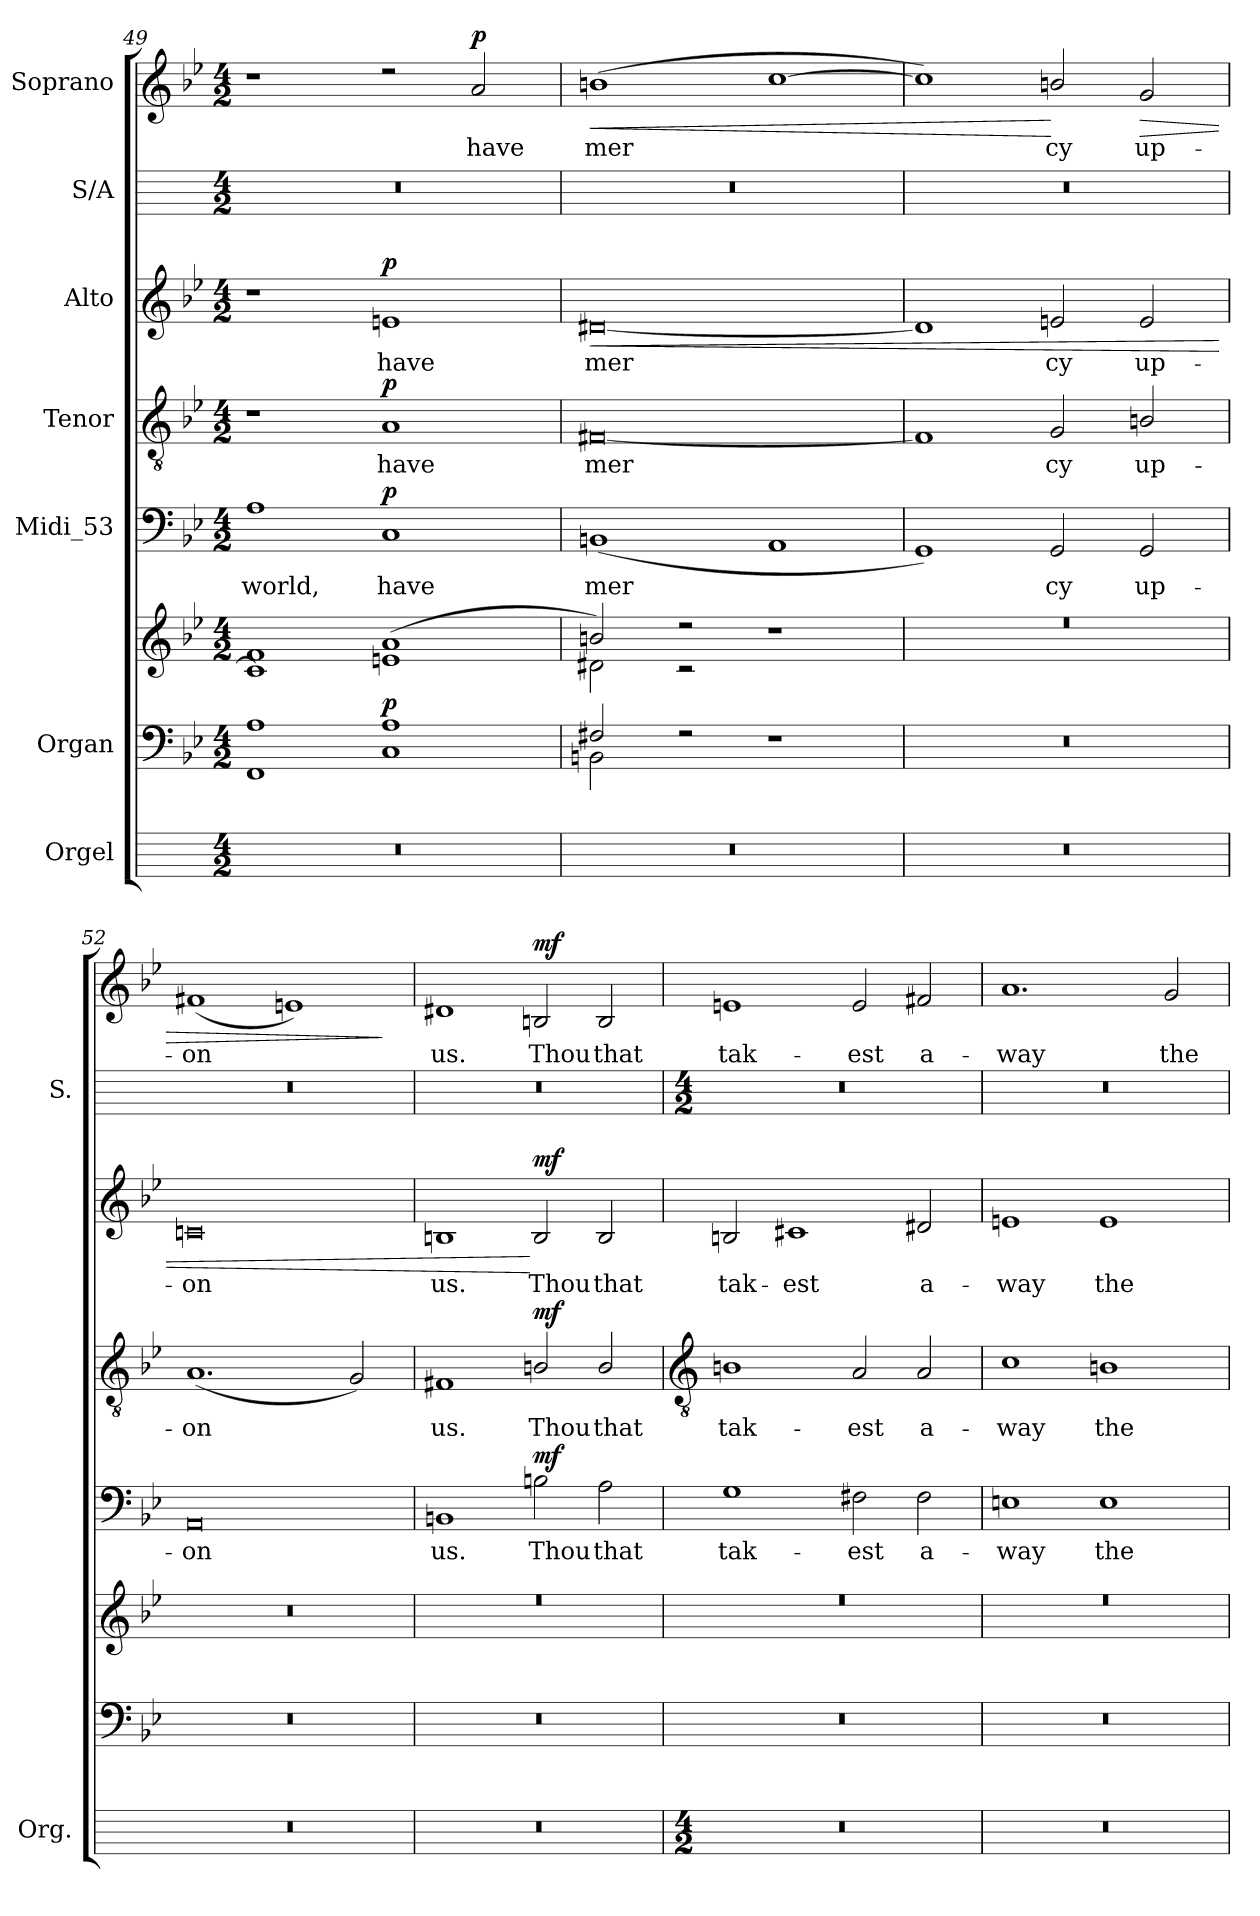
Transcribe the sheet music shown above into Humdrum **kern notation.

**kern	**kern	**kern	**dynam	**kern	**text	**dynam	**kern	**text	**dynam	**kern	**text	**dynam	**kern	**kern	**text	**dynam
*part7	*part6	*part6	*part6	*part5	*part5	*part5	*part4	*part4	*part4	*part3	*part3	*part3	*part2	*part1	*part1	*part1
*staff8	*staff7	*staff6	*staff6/7	*staff5	*staff5	*staff5	*staff4	*staff4	*staff4	*staff3	*staff3	*staff3	*staff2	*staff1	*staff1	*staff1
*I"Orgel	*I"Organ	*	*	*I"Midi_53	*	*	*I"Tenor	*	*	*I"Alto	*	*	*I"S/A	*I"Soprano	*	*
*I'Org.	*	*	*	*	*	*	*	*	*	*	*	*	*I'S.	*	*	*
*	*clefF4	*clefG2	*	*clefF4	*	*	*clefGv2	*	*	*clefG2	*	*	*	*clefG2	*	*
*	*k[b-e-]	*k[b-e-]	*	*k[b-e-]	*	*	*k[b-e-]	*	*	*k[b-e-]	*	*	*	*k[b-e-]	*	*
*	*B-:	*B-:	*	*B-:	*	*	*B-:	*	*	*B-:	*	*	*	*B-:	*	*
*M4/2	*M4/2	*M4/2	*	*M4/2	*	*	*M4/2	*	*	*M4/2	*	*	*M4/2	*M4/2	*	*
=49	=49	=49	=49	=49	=49	=49	=49	=49	=49	=49	=49	=49	=49	=49	=49	=49
*	*^	*^	*	*	*	*	*	*	*	*	*	*	*	*	*	*
*	*	*^	*	*	*	*	*	*	*	*	*	*	*	*	*	*	*	*
!	!	!	!	!	!	!	!	!LO:LY:b	!	!	!	!	!	!	!	!	!	!	!
*	*	*	*	*	*	*	*	*	*	*	*	*	*	*	*	*	*^	*	*
0r	1A/	0ryy	1FF\	1f/	1c\]	.	1A	world,	.	1r	.	.	1r	.	.	0r	1r	0ryy	.	.
!	!	!	!	!	!	!LO:DY:a=2	!	!LO:LY:b	!LO:DY:a	!	!LO:LY:b	!LO:DY:a	!	!LO:LY:b	!LO:DY:a	!	!	!	!	!
.	1A/	.	1C\	(>1a/	1en\	p	1C	have	p	1A	have	p	1en	have	p	.	2r	.	.	.
!	!	!	!	!	!	!	!	!	!	!	!	!	!	!	!	!	!	!	!LO:LY:b	!LO:DY:a
.	.	.	.	.	.	.	.	.	.	.	.	.	.	.	.	.	2a	.	have	p
=50	=50	=50	=50	=50	=50	=50	=50	=50	=50	=50	=50	=50	=50	=50	=50	=50	=50	=50	=50	=50
!	!	!	!	!	!	!	!	!LO:LY:b	!	!	!LO:LY:b	!	!	!LO:LY:b	!LO:HP:b	!	!	!	!LO:LY:b	!LO:HP:b
0r	2F#X/	0ryy	2BBn\	2bn/)	2d#X\	.	(<1BBn	mer	.	[0F#X	mer	.	[0d#X	mer	<	0r	(>1bn	0ryy	mer	<
.	2r	.	1.ryy	2r	2r	.	.	.	.	.	.	.	.	.	.	.	.	.	.	.
.	1r	.	.	1r	1ryy	.	1AA	.	.	.	.	.	.	.	.	.	[1cc	.	.	.
=51	=51	=51	=51	=51	=51	=51	=51	=51	=51	=51	=51	=51	=51	=51	=51	=51	=51	=51	=51	=51
0r	0r	0ryy	0ryy	0r	0ryy	.	1GG)	.	.	1F#]	.	.	1d#]	.	.	0r	1cc])	0ryy	.	.
!	!	!	!	!	!	!	!	!LO:LY:b	!	!	!LO:LY:b	!	!	!LO:LY:b	!	!	!	!	!LO:LY:b	!
.	.	.	.	.	.	.	2GG	cy	.	2G	cy	.	2en	cy	.	.	2bn/	.	cy	[
!	!	!	!	!	!	!	!	!LO:LY:b	!	!	!LO:LY:b	!	!	!LO:LY:b	!	!	!	!	!LO:LY:b	!LO:HP:b
.	.	.	.	.	.	.	2GG	up-	.	2Bn/	up-	.	2e	up-	.	.	2g	.	up-	>
=52	=52	=52	=52	=52	=52	=52	=52	=52	=52	=52	=52	=52	=52	=52	=52	=52	=52	=52	=52	=52
!	!	!	!	!	!	!	!	!LO:LY:b	!	!	!LO:LY:b	!	!	!LO:LY:b	!	!	!	!	!LO:LY:b	!
0r	0r	0ryy	0ryy	0r	0ryy	.	0AA	-on	.	(<1.A	-on	.	0cn	-on	.	0r	(<1f#X	0ryy	-on	.
.	.	.	.	.	.	.	.	.	.	.	.	.	.	.	.	.	1en)	.	.	.
.	.	.	.	.	.	.	.	.	.	2G)	.	.	.	.	.	.	.	.	.	.
*	*v	*v	*v	*	*	*	*	*	*	*	*	*	*	*	*	*	*v	*v	*	*
*	*	*v	*v	*	*	*	*	*	*	*	*	*	*	*	*	*	*
.	.	.	.	.	.	.	.	.	.	.	.	.	.	.	.	]
=53	=53	=53	=53	=53	=53	=53	=53	=53	=53	=53	=53	=53	=53	=53	=53	=53
*	*^	*^	*	*	*	*	*	*	*	*	*	*	*	*	*	*
*	*	*^	*	*	*	*	*	*	*	*	*	*	*	*	*	*	*	*
!	!	!	!	!	!	!	!	!LO:LY:b	!	!	!LO:LY:b	!	!	!LO:LY:b	!	!	!	!LO:LY:b	!
*	*	*	*	*	*	*	*	*	*	*	*	*	*	*	*	*	*^	*	*
0r	0r	0ryy	0ryy	0r	0ryy	.	1BBn	us.	.	1F#X	us.	.	1Bn	us.	.	0r	1d#X	0ryy	us.	.
!	!	!	!	!	!	!	!	!LO:LY:b	!LO:DY:a	!	!LO:LY:b	!LO:DY:a	!	!LO:LY:b	!LO:DY:n=1:a	!	!	!	!LO:LY:b	!LO:DY:a
.	.	.	.	.	.	.	2Bn	Thou	mf	2Bn/	Thou	mf	2B	Thou	[ mf	.	2Bn	.	Thou	mf
!	!	!	!	!	!	!	!	!LO:LY:b	!	!	!LO:LY:b	!	!	!LO:LY:b	!	!	!	!	!LO:LY:b	!
.	.	.	.	.	.	.	2A	that	.	2B/	that	.	2B	that	.	.	2B	.	that	.
*	*	*	*	*	*	*	*	*	*	*	*	*	*	*	*	*	*v	*v	*	*
!!LO:LB:g=z
=54	=54	=54	=54	=54	=54	=54	=54	=54	=54	=54	=54	=54	=54	=54	=54	=54	=54	=54	=54
*	*	*	*	*	*	*	*	*	*	*clefGv2	*	*	*	*	*	*	*	*	*
*M4/2	*	*	*	*	*	*	*	*	*	*	*	*	*	*	*	*M4/2	*	*	*
!	!	!	!	!	!	!	!	!LO:LY:b	!	!	!LO:LY:b	!	!	!LO:LY:b	!	!	!	!LO:LY:b	!
0r	0r	0ryy	0ryy	0r	0ryy	.	1G	tak-	.	1Bn	tak-	.	2Bn	tak-	.	0r	1en	tak-	.
!	!	!	!	!	!	!	!	!	!	!	!	!	!	!LO:LY:b	!	!	!	!	!
.	.	.	.	.	.	.	.	.	.	.	.	.	1c#X	-est	.	.	.	.	.
!	!	!	!	!	!	!	!	!LO:LY:b	!	!	!LO:LY:b	!	!	!	!	!	!	!LO:LY:b	!
.	.	.	.	.	.	.	2F#X	-est	.	2A	-est	.	.	.	.	.	2e	-est	.
!	!	!	!	!	!	!	!	!LO:LY:b	!	!	!LO:LY:b	!	!	!LO:LY:b	!	!	!	!LO:LY:b	!
.	.	.	.	.	.	.	2F#	a-	.	2A	a-	.	2d#X	a-	.	.	2f#X	a-	.
=55	=55	=55	=55	=55	=55	=55	=55	=55	=55	=55	=55	=55	=55	=55	=55	=55	=55	=55	=55
!	!	!	!	!	!	!	!	!LO:LY:b	!	!	!LO:LY:b	!	!	!LO:LY:b	!	!	!	!LO:LY:b	!
0r	0r	0ryy	0ryy	0r	0ryy	.	1En	-way	.	1c	-way	.	1en	-way	.	0r	1.a	-way	.
!	!	!	!	!	!	!	!	!LO:LY:b	!	!	!LO:LY:b	!	!	!LO:LY:b	!	!	!	!	!
.	.	.	.	.	.	.	1E	the	.	1Bn	the	.	1e	the	.	.	.	.	.
!	!	!	!	!	!	!	!	!	!	!	!	!	!	!	!	!	!	!LO:LY:b	!
.	.	.	.	.	.	.	.	.	.	.	.	.	.	.	.	.	2g	the	.
*	*v	*v	*v	*	*	*	*	*	*	*	*	*	*	*	*	*	*	*	*
*	*	*v	*v	*	*	*	*	*	*	*	*	*	*	*	*	*	*
=	=	=	=	=	=	=	=	=	=	=	=	=	=	=	=	=
*-	*-	*-	*-	*-	*-	*-	*-	*-	*-	*-	*-	*-	*-	*-	*-	*-
